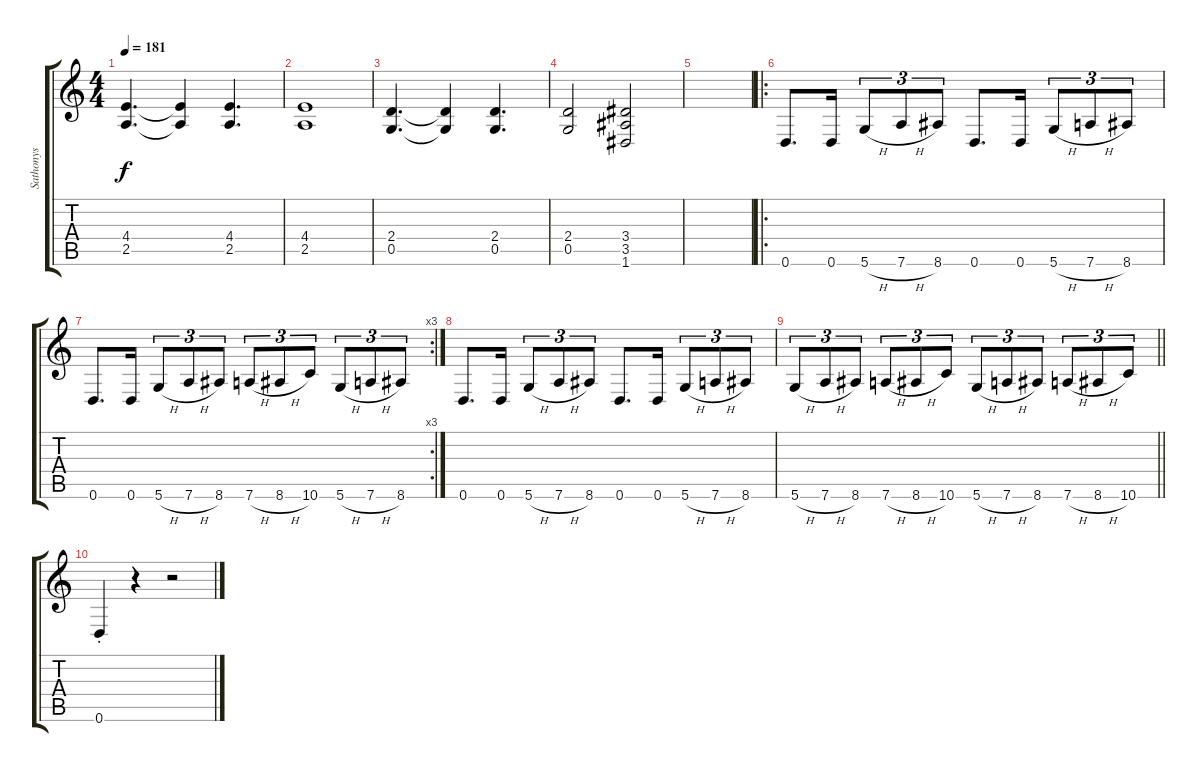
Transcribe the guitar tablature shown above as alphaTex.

\track ("Sathonys" "Sathonys") {instrument distortionguitar}
\staff {score tabs}
\tuning (D4 A3 F3 C3 G2 D2) {hide}
\ts (4 4)
\tempo 181
\clef g2
\ks c
(4.4 2.5).4{d dy f} (4.4{t} 2.5{t}).4 (4.4 2.5).4{d} |
(4.4 2.5).1 |
(2.4 0.5).4{d} (2.4{t} 0.5{t}).4 (2.4 0.5).4{d} |
(2.4 0.5).2 (3.4 3.5 1.6).2 |
|
\ro
0.6.8{d} 0.6.16 5.6{h}.8{tu (3 2)} 7.6{h}.8{tu (3 2)} 8.6.8{tu (3 2)} 0.6.8{d} 0.6.16 5.6{h}.8{tu (3 2)} 7.6{h}.8{tu (3 2)} 8.6.8{tu (3 2)} |
\rc 3
0.6.8{d} 0.6.16 5.6{h}.8{tu (3 2)} 7.6{h}.8{tu (3 2)} 8.6.8{tu (3 2)} 7.6{h}.8{tu (3 2)} 8.6{h}.8{tu (3 2)} 10.6.8{tu (3 2)} 5.6{h}.8{tu (3 2)} 7.6{h}.8{tu (3 2)} 8.6.8{tu (3 2)} |
0.6.8{d} 0.6.16 5.6{h}.8{tu (3 2)} 7.6{h}.8{tu (3 2)} 8.6.8{tu (3 2)} 0.6.8{d} 0.6.16 5.6{h}.8{tu (3 2)} 7.6{h}.8{tu (3 2)} 8.6.8{tu (3 2)} |
\barLineRight lightlight
5.6{h}.8{tu (3 2)} 7.6{h}.8{tu (3 2)} 8.6.8{tu (3 2)} 7.6{h}.8{tu (3 2)} 8.6{h}.8{tu (3 2)} 10.6.8{tu (3 2)} 5.6{h}.8{tu (3 2)} 7.6{h}.8{tu (3 2)} 8.6.8{tu (3 2)} 7.6{h}.8{tu (3 2)} 8.6{h}.8{tu (3 2)} 10.6.8{tu (3 2)} |
0.6{st}.4 r.4 r.2
